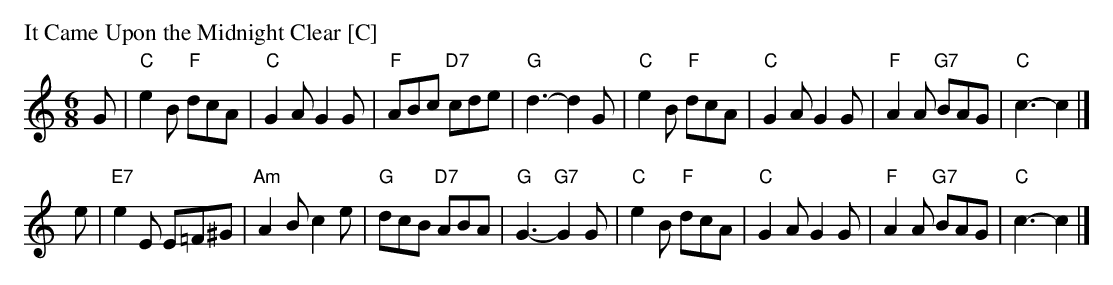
X:1
P: It Came Upon the Midnight Clear [C]
M: 6/8
L: 1/8
K: C
G \
| "C"e2B "F"dcA | "C"G2A G2G \
| "F"ABc "D7"cde | "G"d3- d2G \
| "C"e2B "F"dcA | "C"G2A G2G \
| "F"A2A "G7"BAG | "C"c3- c2 |]
e \
| "E7"e2E E=F^G | "Am"A2B c2e \
| "G"dcB "D7"ABA | "G"G3- "G7"G2G \
| "C"e2B "F"dcA | "C"G2A G2G \
| "F"A2A "G7"BAG | "C"c3- c2 |]
